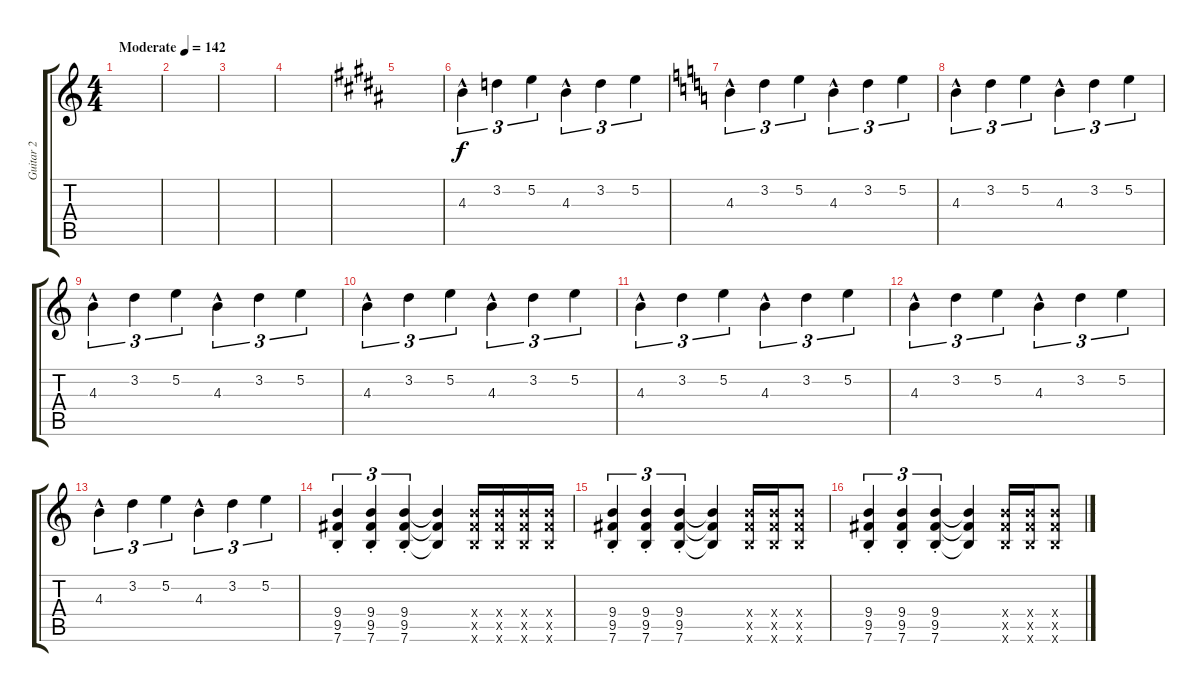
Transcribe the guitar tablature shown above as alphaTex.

\track ("Guitar 2" "Guitar 2") {instrument electricguitarclean}
\staff {score tabs}
\tuning (E4 B3 G3 D3 A2 E2) {hide}
\ts (4 4)
\tempo (142 "Moderate")
\clef g2
\ks c
|
|
|
|
\ks b
|
4.3{hac}.4{tu (3 2) volume 10 balance 0 instrument overdrivenguitar} 3.2.4{tu (3 2)} 5.2.4{tu (3 2)} 4.3{hac}.4{tu (3 2)} 3.2.4{tu (3 2)} 5.2.4{tu (3 2)} |
\ks c
4.3{hac}.4{tu (3 2)} 3.2.4{tu (3 2)} 5.2.4{tu (3 2)} 4.3{hac}.4{tu (3 2)} 3.2.4{tu (3 2)} 5.2.4{tu (3 2)} |
4.3{hac}.4{tu (3 2)} 3.2.4{tu (3 2)} 5.2.4{tu (3 2)} 4.3{hac}.4{tu (3 2)} 3.2.4{tu (3 2)} 5.2.4{tu (3 2)} |
4.3{hac}.4{tu (3 2)} 3.2.4{tu (3 2)} 5.2.4{tu (3 2)} 4.3{hac}.4{tu (3 2)} 3.2.4{tu (3 2)} 5.2.4{tu (3 2)} |
4.3{hac}.4{tu (3 2)} 3.2.4{tu (3 2)} 5.2.4{tu (3 2)} 4.3{hac}.4{tu (3 2)} 3.2.4{tu (3 2)} 5.2.4{tu (3 2)} |
4.3{hac}.4{tu (3 2)} 3.2.4{tu (3 2)} 5.2.4{tu (3 2)} 4.3{hac}.4{tu (3 2)} 3.2.4{tu (3 2)} 5.2.4{tu (3 2)} |
4.3{hac}.4{tu (3 2)} 3.2.4{tu (3 2)} 5.2.4{tu (3 2)} 4.3{hac}.4{tu (3 2)} 3.2.4{tu (3 2)} 5.2.4{tu (3 2)} |
4.3{hac}.4{tu (3 2)} 3.2.4{tu (3 2)} 5.2.4{tu (3 2)} 4.3{hac}.4{tu (3 2)} 3.2.4{tu (3 2)} 5.2.4{tu (3 2)} |
(9.4{st} 9.5{st} 7.6{st}).4{tu (3 2) dy f balance 0 instrument distortionguitar} (9.4{st} 9.5{st} 7.6{st}).4{tu (3 2)} (9.4{st} 9.5{st} 7.6{st}).4{tu (3 2)} (9.4{t} 9.5{t} 7.6{t}).4 (9.4{x} 9.5{x} 7.6{x}).16 (9.4{x} 9.5{x} 7.6{x}).16 (9.4{x} 9.5{x} 7.6{x}).16 (9.4{x} 9.5{x} 7.6{x}).16 |
(9.4{st} 9.5{st} 7.6{st}).4{tu (3 2)} (9.4{st} 9.5{st} 7.6{st}).4{tu (3 2)} (9.4{st} 9.5{st} 7.6{st}).4{tu (3 2)} (9.4{t} 9.5{t} 7.6{t}).4 (9.4{x} 9.5{x} 7.6{x}).16 (9.4{x} 9.5{x} 7.6{x}).16 (9.4{x} 9.5{x} 7.6{x}).8 |
(9.4{st} 9.5{st} 7.6{st}).4{tu (3 2)} (9.4{st} 9.5{st} 7.6{st}).4{tu (3 2)} (9.4{st} 9.5{st} 7.6{st}).4{tu (3 2)} (9.4{t} 9.5{t} 7.6{t}).4 (9.4{x} 9.5{x} 7.6{x}).16 (9.4{x} 9.5{x} 7.6{x}).16 (9.4{x} 9.5{x} 7.6{x}).8
